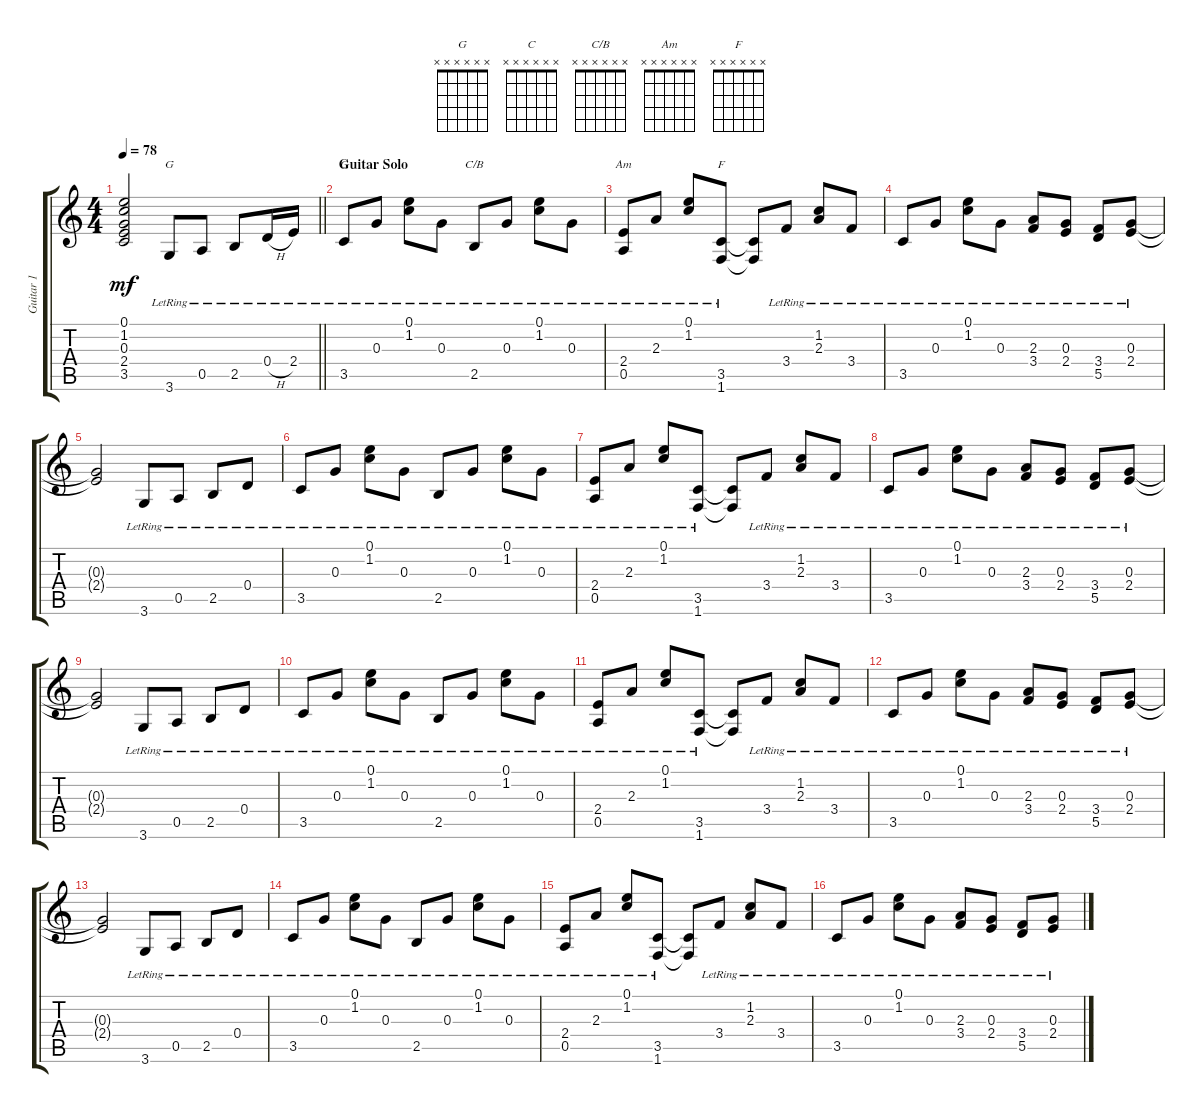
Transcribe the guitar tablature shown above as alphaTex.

\track ("Guitar 1" "Guitar 1") {instrument electricguitarjazz}
\staff {score tabs}
\tuning (E4 B3 G3 D3 A2 E2) {hide}
\chord ("G" x x x x x x)
\chord ("C" x x x x x x)
\chord ("C/B" x x x x x x)
\chord ("Am" x x x x x x)
\chord ("F" x x x x x x)
\ts (4 4)
\tempo 78
\clef g2
\barLineRight lightlight
\ks c
(0.1{t} 1.2{t} 0.3{t} 2.4{t} 3.5{t}).2{dy mf} 3.6{lr}.8{ch "G"} 0.5{lr}.8 2.5{lr}.8 0.4{h lr}.16 2.4{lr}.16 |
\section ("" "Guitar Solo")
3.5{lr}.8{ch "C"} 0.3{lr}.8 (0.1{lr} 1.2{lr}).8 0.3{lr}.8 2.5{lr}.8{ch "C/B"} 0.3{lr}.8 (0.1{lr} 1.2{lr}).8 0.3{lr}.8 |
(2.4{lr} 0.5{lr}).8{ch "Am"} 2.3{lr}.8 (0.1{lr} 1.2{lr}).8 (3.5{lr} 1.6{lr}).8{ch "F"} (3.5{t} 1.6{t}).8 3.4{lr}.8 (1.2{lr} 2.3{lr}).8 3.4{lr}.8 |
3.5{lr}.8 0.3{lr}.8 (0.1{lr} 1.2{lr}).8 0.3{lr}.8 (2.3{lr} 3.4{lr}).8 (0.3{lr} 2.4{lr}).8 (3.4{lr} 5.5{lr}).8 (0.3{lr} 2.4{lr}).8 |
(0.3{t} 2.4{t}).2 3.6{lr}.8 0.5{lr}.8 2.5{lr}.8 0.4{lr}.8 |
3.5{lr}.8 0.3{lr}.8 (0.1{lr} 1.2{lr}).8 0.3{lr}.8 2.5{lr}.8 0.3{lr}.8 (0.1{lr} 1.2{lr}).8 0.3{lr}.8 |
(2.4{lr} 0.5{lr}).8 2.3{lr}.8 (0.1{lr} 1.2{lr}).8 (3.5{lr} 1.6{lr}).8 (3.5{t} 1.6{t}).8 3.4{lr}.8 (1.2{lr} 2.3{lr}).8 3.4{lr}.8 |
3.5{lr}.8 0.3{lr}.8 (0.1{lr} 1.2{lr}).8 0.3{lr}.8 (2.3{lr} 3.4{lr}).8 (0.3{lr} 2.4{lr}).8 (3.4{lr} 5.5{lr}).8 (0.3{lr} 2.4{lr}).8 |
(0.3{t} 2.4{t}).2 3.6{lr}.8 0.5{lr}.8 2.5{lr}.8 0.4{lr}.8 |
3.5{lr}.8 0.3{lr}.8 (0.1{lr} 1.2{lr}).8 0.3{lr}.8 2.5{lr}.8 0.3{lr}.8 (0.1{lr} 1.2{lr}).8 0.3{lr}.8 |
(2.4{lr} 0.5{lr}).8 2.3{lr}.8 (0.1{lr} 1.2{lr}).8 (3.5{lr} 1.6{lr}).8 (3.5{t} 1.6{t}).8 3.4{lr}.8 (1.2{lr} 2.3{lr}).8 3.4{lr}.8 |
3.5{lr}.8 0.3{lr}.8 (0.1{lr} 1.2{lr}).8 0.3{lr}.8 (2.3{lr} 3.4{lr}).8 (0.3{lr} 2.4{lr}).8 (3.4{lr} 5.5{lr}).8 (0.3{lr} 2.4{lr}).8 |
(0.3{t} 2.4{t}).2 3.6{lr}.8 0.5{lr}.8 2.5{lr}.8 0.4{lr}.8 |
3.5{lr}.8 0.3{lr}.8 (0.1{lr} 1.2{lr}).8 0.3{lr}.8 2.5{lr}.8 0.3{lr}.8 (0.1{lr} 1.2{lr}).8 0.3{lr}.8 |
(2.4{lr} 0.5{lr}).8 2.3{lr}.8 (0.1{lr} 1.2{lr}).8 (3.5{lr} 1.6{lr}).8 (3.5{t} 1.6{t}).8 3.4{lr}.8 (1.2{lr} 2.3{lr}).8 3.4{lr}.8 |
3.5{lr}.8 0.3{lr}.8 (0.1{lr} 1.2{lr}).8 0.3{lr}.8 (2.3{lr} 3.4{lr}).8 (0.3{lr} 2.4{lr}).8 (3.4{lr} 5.5{lr}).8 (0.3{lr} 2.4{lr}).8
